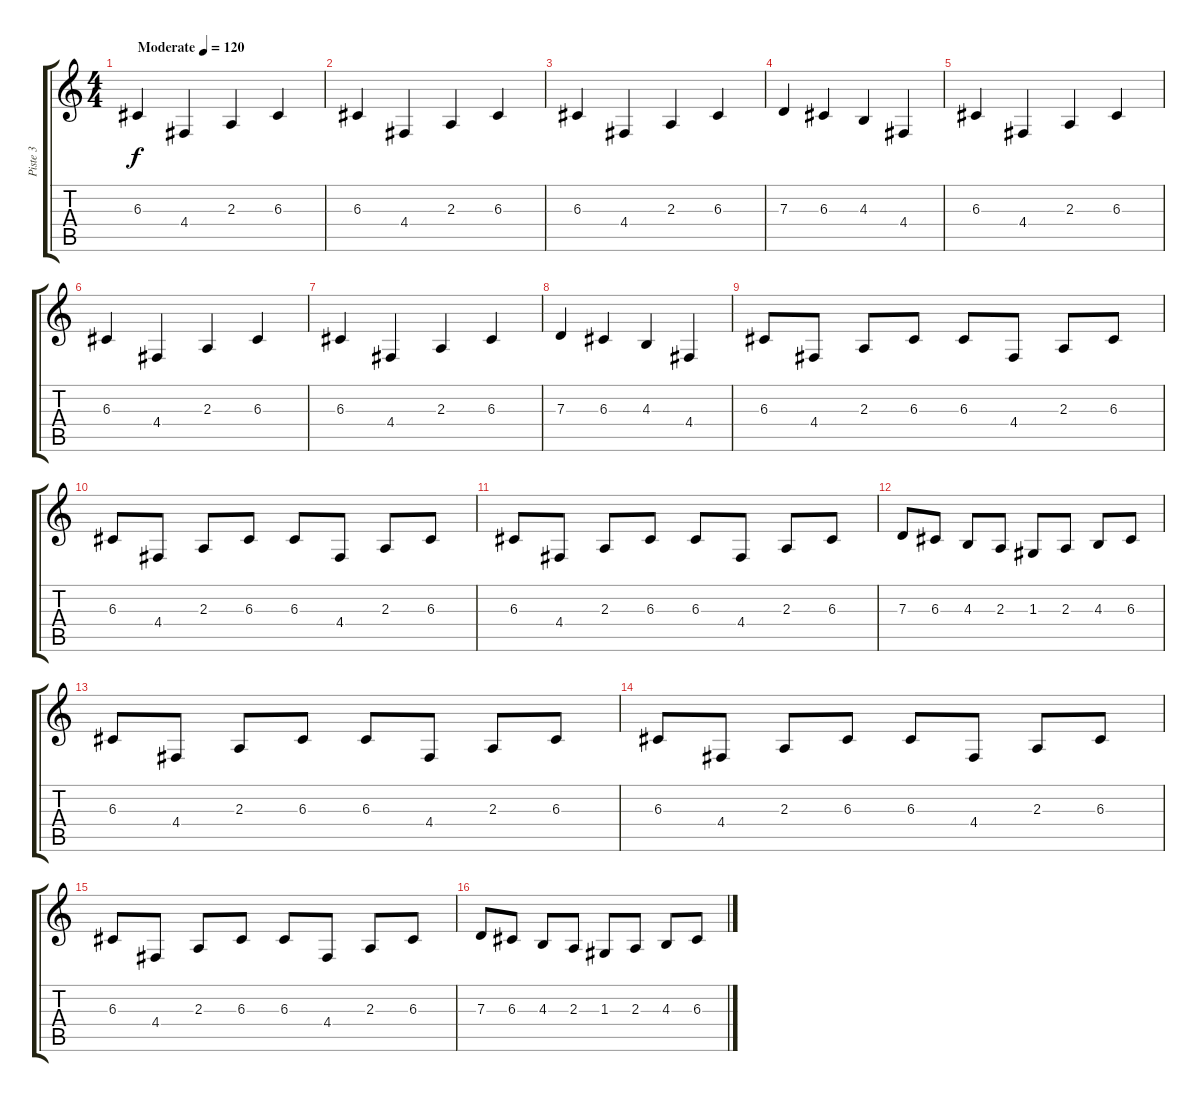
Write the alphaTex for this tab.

\track ("Piste 3" "Piste 3") {instrument fx7echoes}
\staff {score tabs}
\tuning (E4 B3 G3 D3 A2 E2) {hide}
\ts (4 4)
\tempo (120 "Moderate")
\clef g2
\ks c
6.3.4{dy f instrument fx7echoes} 4.4.4 2.3.4 6.3.4 |
6.3.4 4.4.4 2.3.4 6.3.4 |
6.3.4 4.4.4 2.3.4 6.3.4 |
7.3.4 6.3.4 4.3.4 4.4.4 |
6.3.4 4.4.4 2.3.4 6.3.4 |
6.3.4 4.4.4 2.3.4 6.3.4 |
6.3.4 4.4.4 2.3.4 6.3.4 |
7.3.4 6.3.4 4.3.4 4.4.4 |
6.3.8 4.4.8 2.3.8 6.3.8 6.3.8 4.4.8 2.3.8 6.3.8 |
6.3.8 4.4.8 2.3.8 6.3.8 6.3.8 4.4.8 2.3.8 6.3.8 |
6.3.8 4.4.8 2.3.8 6.3.8 6.3.8 4.4.8 2.3.8 6.3.8 |
7.3.8 6.3.8 4.3.8 2.3.8 1.3.8 2.3.8 4.3.8 6.3.8 |
6.3.8 4.4.8 2.3.8 6.3.8 6.3.8 4.4.8 2.3.8 6.3.8 |
6.3.8 4.4.8 2.3.8 6.3.8 6.3.8 4.4.8 2.3.8 6.3.8 |
6.3.8 4.4.8 2.3.8 6.3.8 6.3.8 4.4.8 2.3.8 6.3.8 |
7.3.8 6.3.8 4.3.8 2.3.8 1.3.8 2.3.8 4.3.8 6.3.8
